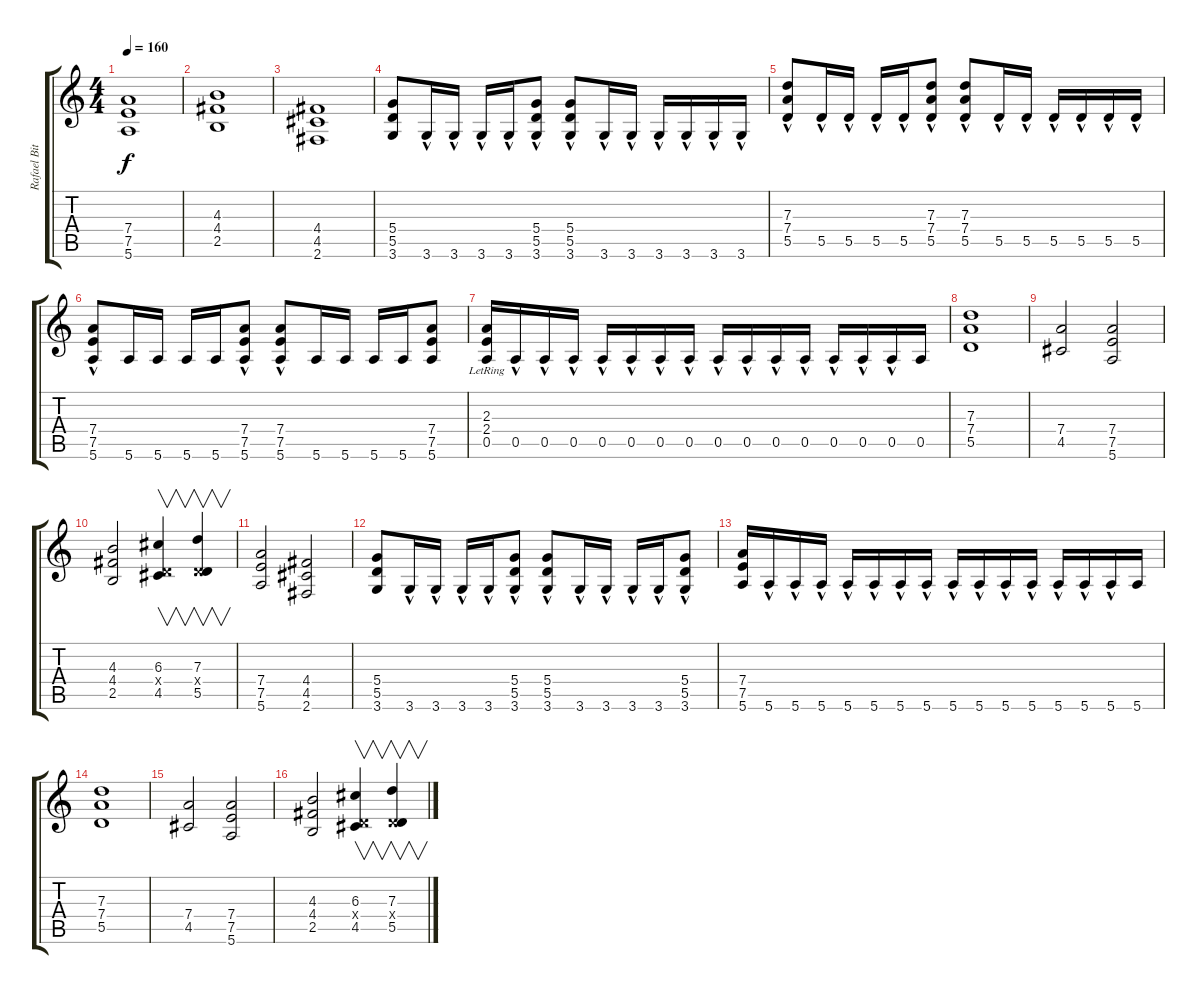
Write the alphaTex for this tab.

\track ("Rafael Bittencourt (Guitarra 2)" "Rafael Bit") {instrument overdrivenguitar}
\staff {score tabs}
\tuning (E4 B3 G3 D3 A2 E2) {hide}
\ts (4 4)
\tempo 160
\clef g2
\ks c
(7.4 7.5 5.6).1{dy f} |
(4.3 4.4 2.5).1 |
(4.4 4.5 2.6).1 |
(5.4 5.5 3.6).8 3.6{hac}.16 3.6{hac}.16 3.6{hac}.16 3.6{hac}.16 (5.4 5.5 3.6{hac}).8 (5.4 5.5 3.6{hac}).8 3.6{hac}.16 3.6{hac}.16 3.6{hac}.16 3.6{hac}.16 3.6{hac}.16 3.6{hac}.16 |
(7.3 7.4 5.5{hac}).8 5.5{hac}.16 5.5{hac}.16 5.5{hac}.16 5.5{hac}.16 (7.3 7.4 5.5{hac}).8 (7.3 7.4 5.5{hac}).8 5.5{hac}.16 5.5{hac}.16 5.5{hac}.16 5.5{hac}.16 5.5{hac}.16 5.5{hac}.16 |
(7.4 7.5{hac} 5.6).8 5.6.16 5.6.16 5.6.16 5.6.16 (7.4 7.5{hac} 5.6).8 (7.4 7.5{hac} 5.6).8 5.6.16 5.6.16 5.6.16 5.6.16 (7.4 7.5 5.6).8 |
(2.3{lr} 2.4{lr} 0.5{lr}).16 0.5{hac}.16 0.5{hac}.16 0.5{hac}.16 0.5{hac}.16 0.5{hac}.16 0.5{hac}.16 0.5{hac}.16 0.5{hac}.16 0.5{hac}.16 0.5{hac}.16 0.5{hac}.16 0.5{hac}.16 0.5{hac}.16 0.5{hac}.16 0.5.16 |
(7.3 7.4 5.5).1 |
(7.4 4.5).2 (7.4 7.5 5.6).2 |
(4.3 4.4 2.5).2 (6.3 0.4{x} 4.5).4{v} (7.3 0.4{x} 5.5).4{v} |
(7.4 7.5 5.6).2 (4.4 4.5 2.6).2 |
(5.4 5.5 3.6).8 3.6{hac}.16 3.6{hac}.16 3.6{hac}.16 3.6{hac}.16 (5.4 5.5 3.6{hac}).8 (5.4 5.5 3.6{hac}).8 3.6{hac}.16 3.6{hac}.16 3.6{hac}.16 3.6{hac}.16 (5.4 5.5 3.6{hac}).8 |
(7.4 7.5 5.6).16 5.6{hac}.16 5.6{hac}.16 5.6{hac}.16 5.6{hac}.16 5.6{hac}.16 5.6{hac}.16 5.6{hac}.16 5.6{hac}.16 5.6{hac}.16 5.6{hac}.16 5.6{hac}.16 5.6{hac}.16 5.6{hac}.16 5.6{hac}.16 5.6.16 |
(7.3 7.4 5.5).1 |
(7.4 4.5).2 (7.4 7.5 5.6).2 |
(4.3 4.4 2.5).2 (6.3 0.4{x} 4.5).4{v} (7.3 0.4{x} 5.5).4{v}
